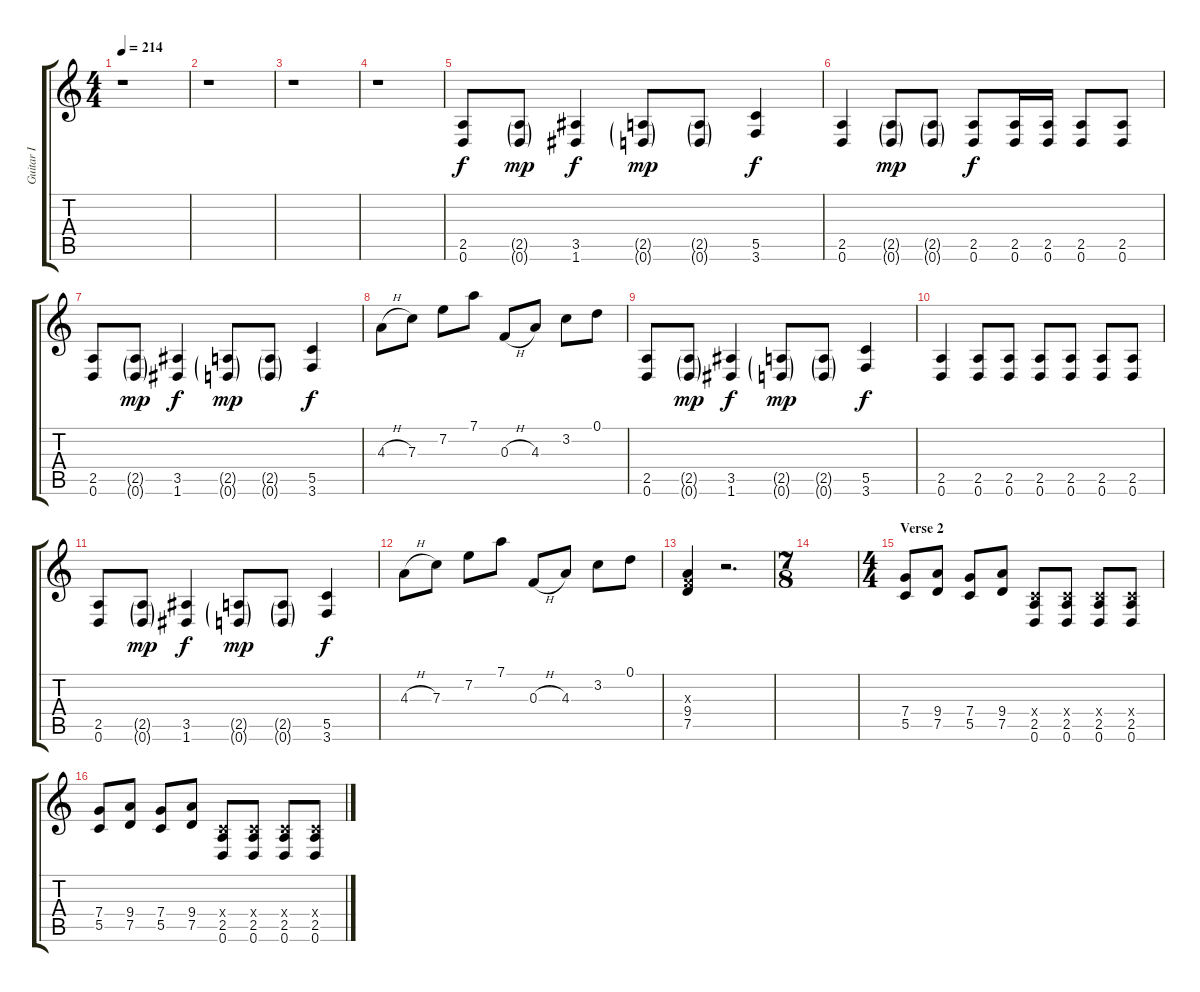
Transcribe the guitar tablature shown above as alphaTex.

\track ("Guitar I" "Guitar I") {instrument distortionguitar}
\staff {score tabs}
\tuning (D4 A3 F3 C3 G2 D2) {hide}
\ts (4 4)
\tempo 214
\clef g2
\ks c
r.1{dy f} |
r.1 |
r.1 |
r.1 |
(2.5 0.6).8 (2.5{g} 0.6{g}).8{dy mp} (3.5 1.6).4{dy f} (2.5{g} 0.6{g}).8{dy mp} (2.5{g} 0.6{g}).8 (5.5 3.6).4{dy f} |
(2.5 0.6).4 (2.5{g} 0.6{g}).8{dy mp} (2.5{g} 0.6{g}).8 (2.5 0.6).8{dy f} (2.5 0.6).16 (2.5 0.6).16 (2.5 0.6).8 (2.5 0.6).8 |
(2.5 0.6).8 (2.5{g} 0.6{g}).8{dy mp} (3.5 1.6).4{dy f} (2.5{g} 0.6{g}).8{dy mp} (2.5{g} 0.6{g}).8 (5.5 3.6).4{dy f} |
4.3{h}.8 7.3.8 7.2.8 7.1.8 0.3{h}.8 4.3.8 3.2.8 0.1.8 |
(2.5 0.6).8 (2.5{g} 0.6{g}).8{dy mp} (3.5 1.6).4{dy f} (2.5{g} 0.6{g}).8{dy mp} (2.5{g} 0.6{g}).8 (5.5 3.6).4{dy f} |
(2.5 0.6).4 (2.5 0.6).8 (2.5 0.6).8 (2.5 0.6).8 (2.5 0.6).8 (2.5 0.6).8 (2.5 0.6).8 |
(2.5 0.6).8 (2.5{g} 0.6{g}).8{dy mp} (3.5 1.6).4{dy f} (2.5{g} 0.6{g}).8{dy mp} (2.5{g} 0.6{g}).8 (5.5 3.6).4{dy f} |
4.3{h}.8 7.3.8 7.2.8 7.1.8 0.3{h}.8 4.3.8 3.2.8 0.1.8 |
(0.3{x} 9.4 7.5).4 r.2{d} |
\ts (7 8)
|
\ts (4 4)
\section ("" "Verse 2")
(7.4 5.5).8 (9.4 7.5).8 (7.4 5.5).8 (9.4 7.5).8 (0.4{x} 2.5 0.6).8 (0.4{x} 2.5 0.6).8 (0.4{x} 2.5 0.6).8 (0.4{x} 2.5 0.6).8 |
(7.4 5.5).8 (9.4 7.5).8 (7.4 5.5).8 (9.4 7.5).8 (0.4{x} 2.5 0.6).8 (0.4{x} 2.5 0.6).8 (0.4{x} 2.5 0.6).8 (0.4{x} 2.5 0.6).8
